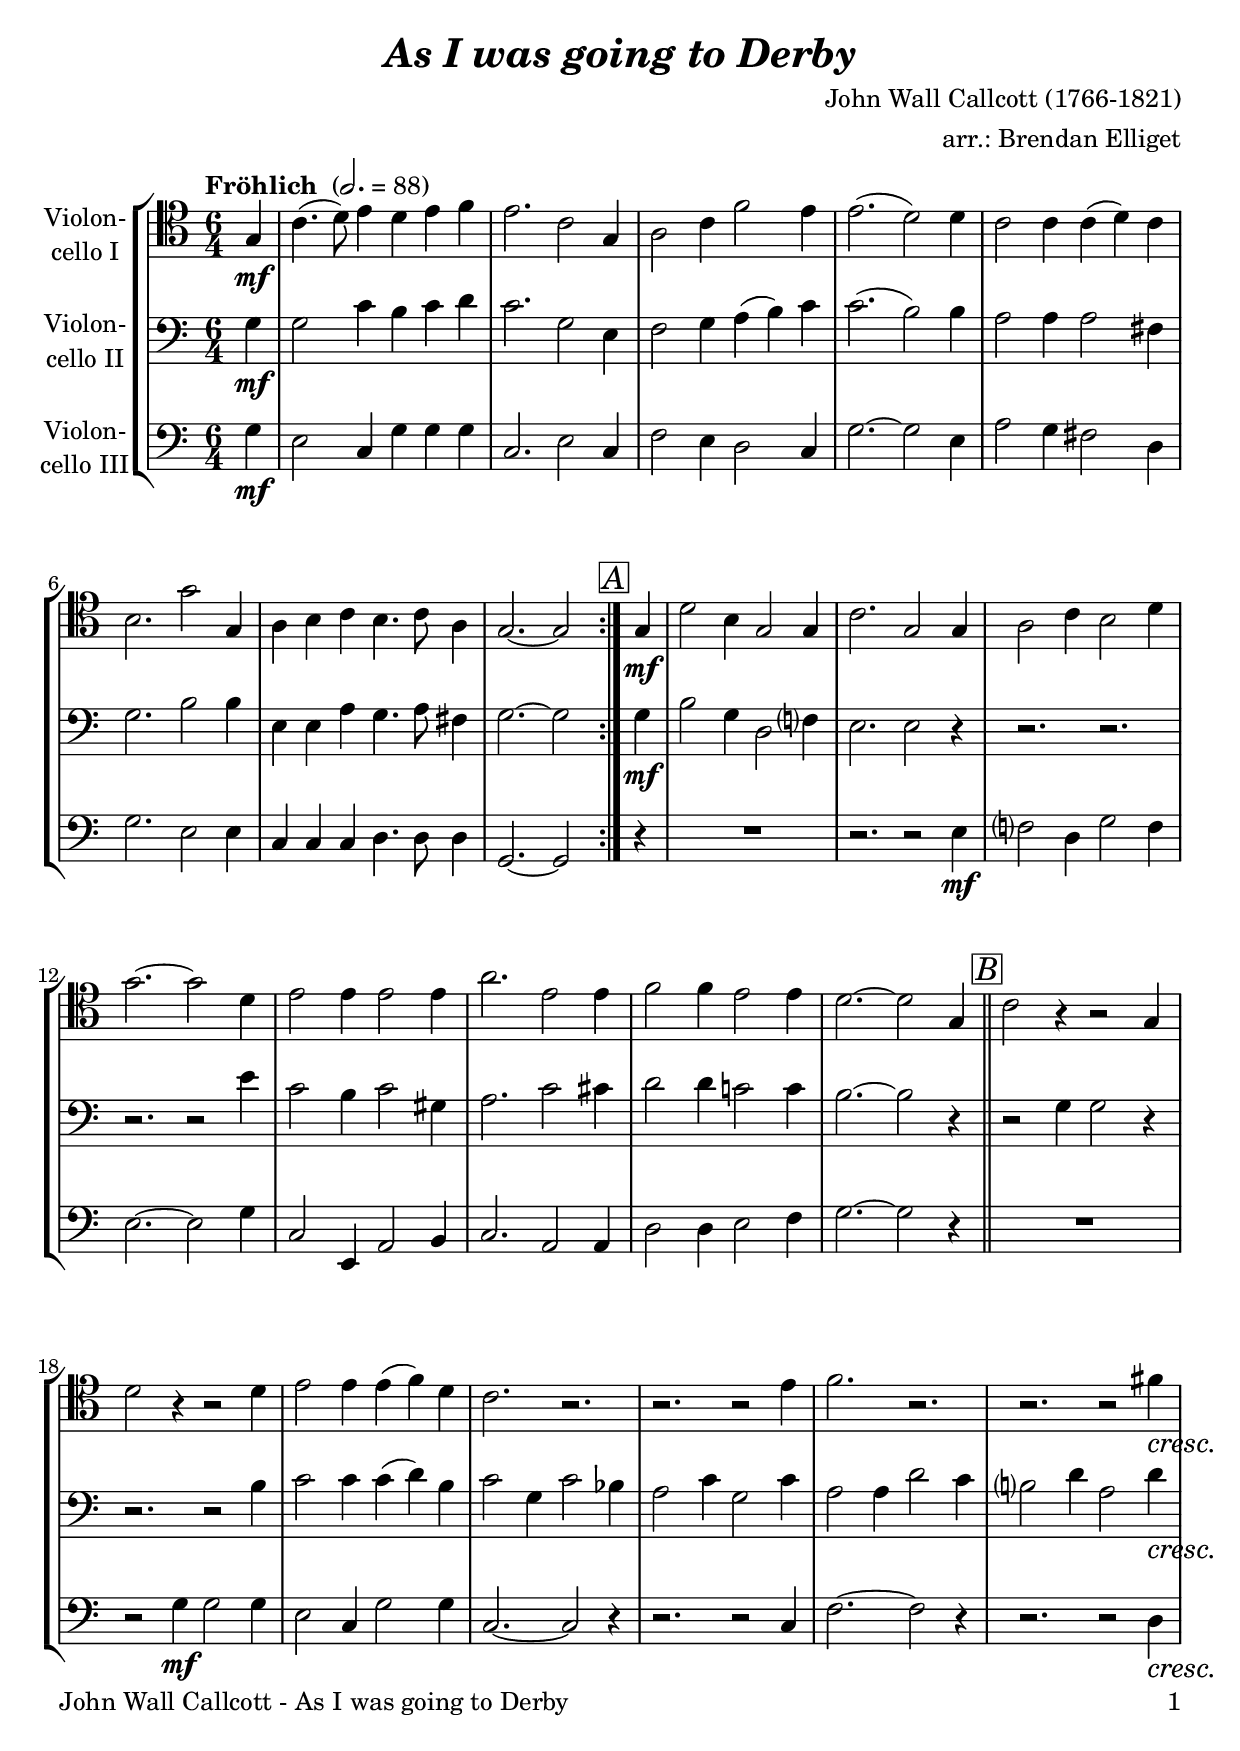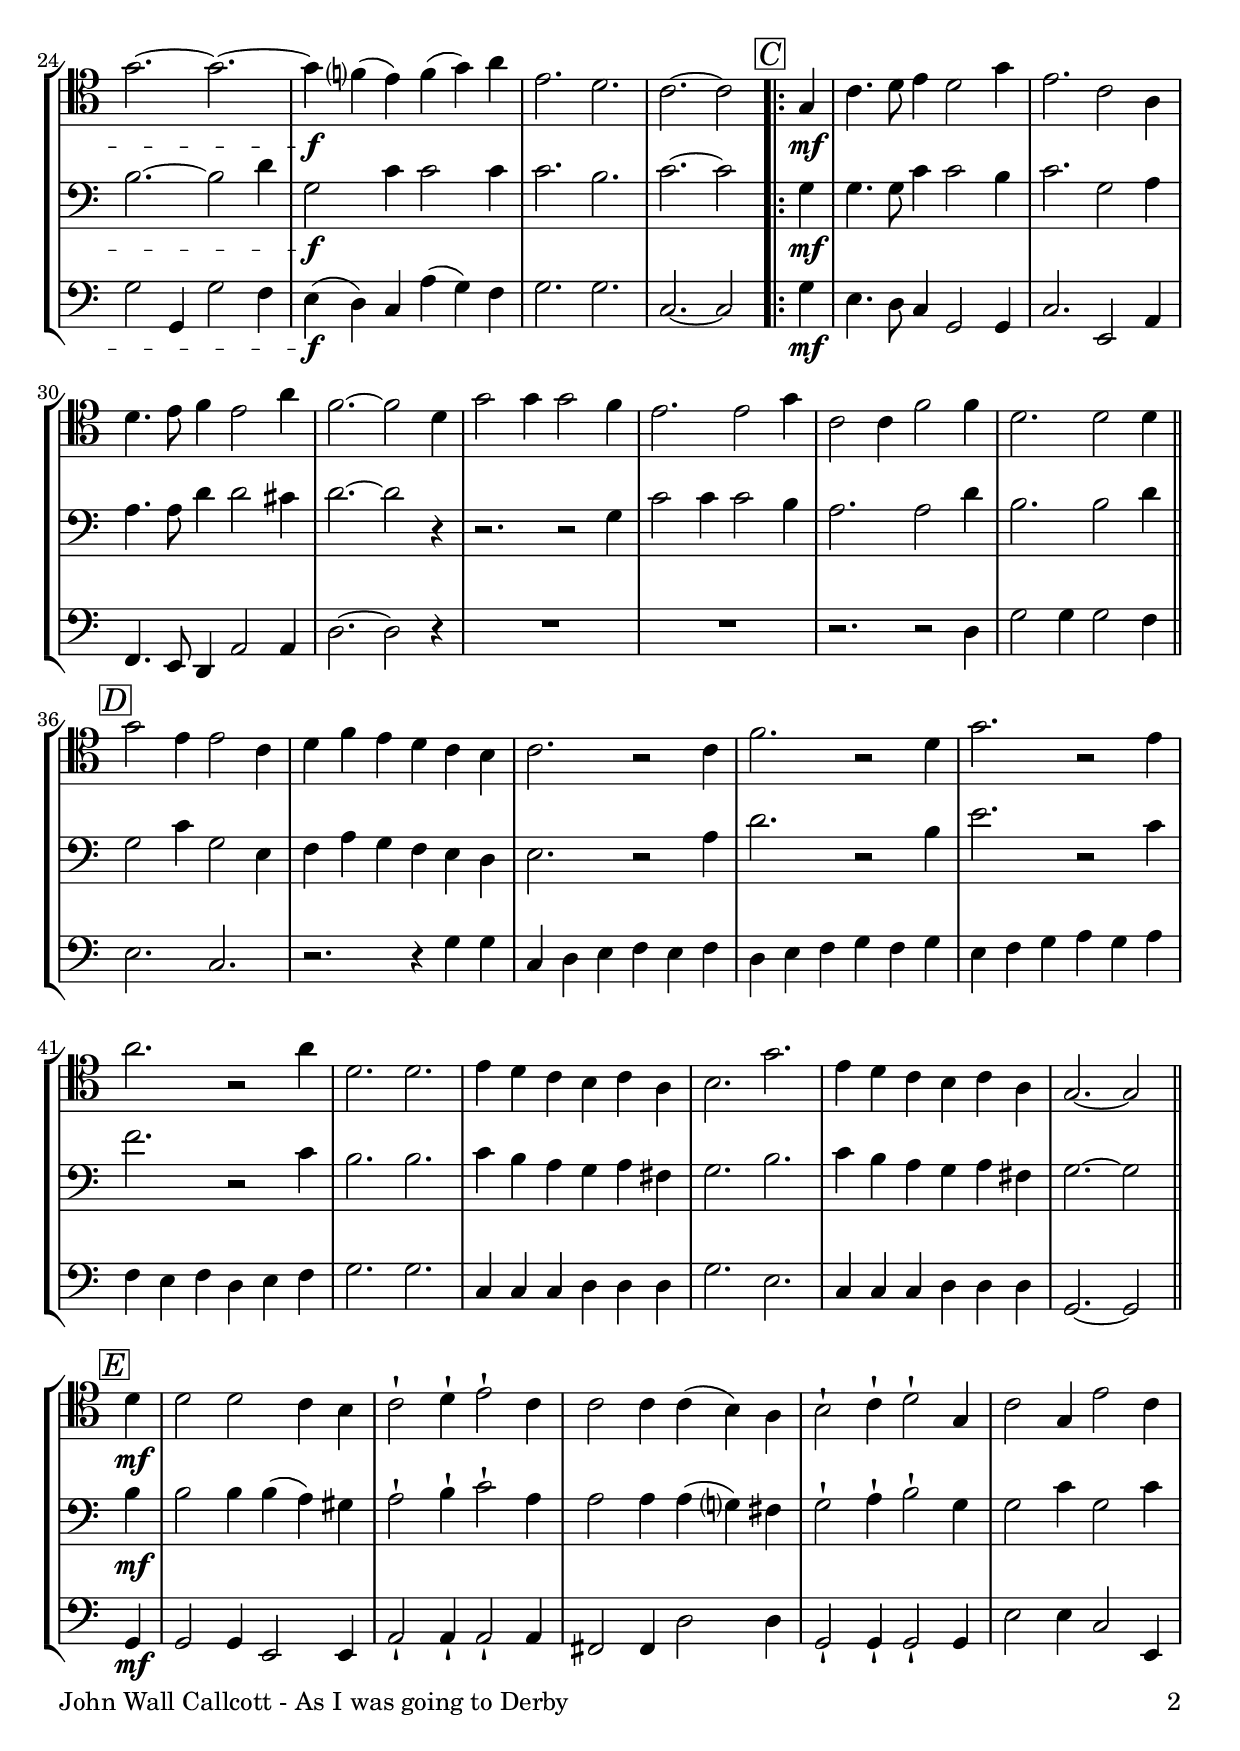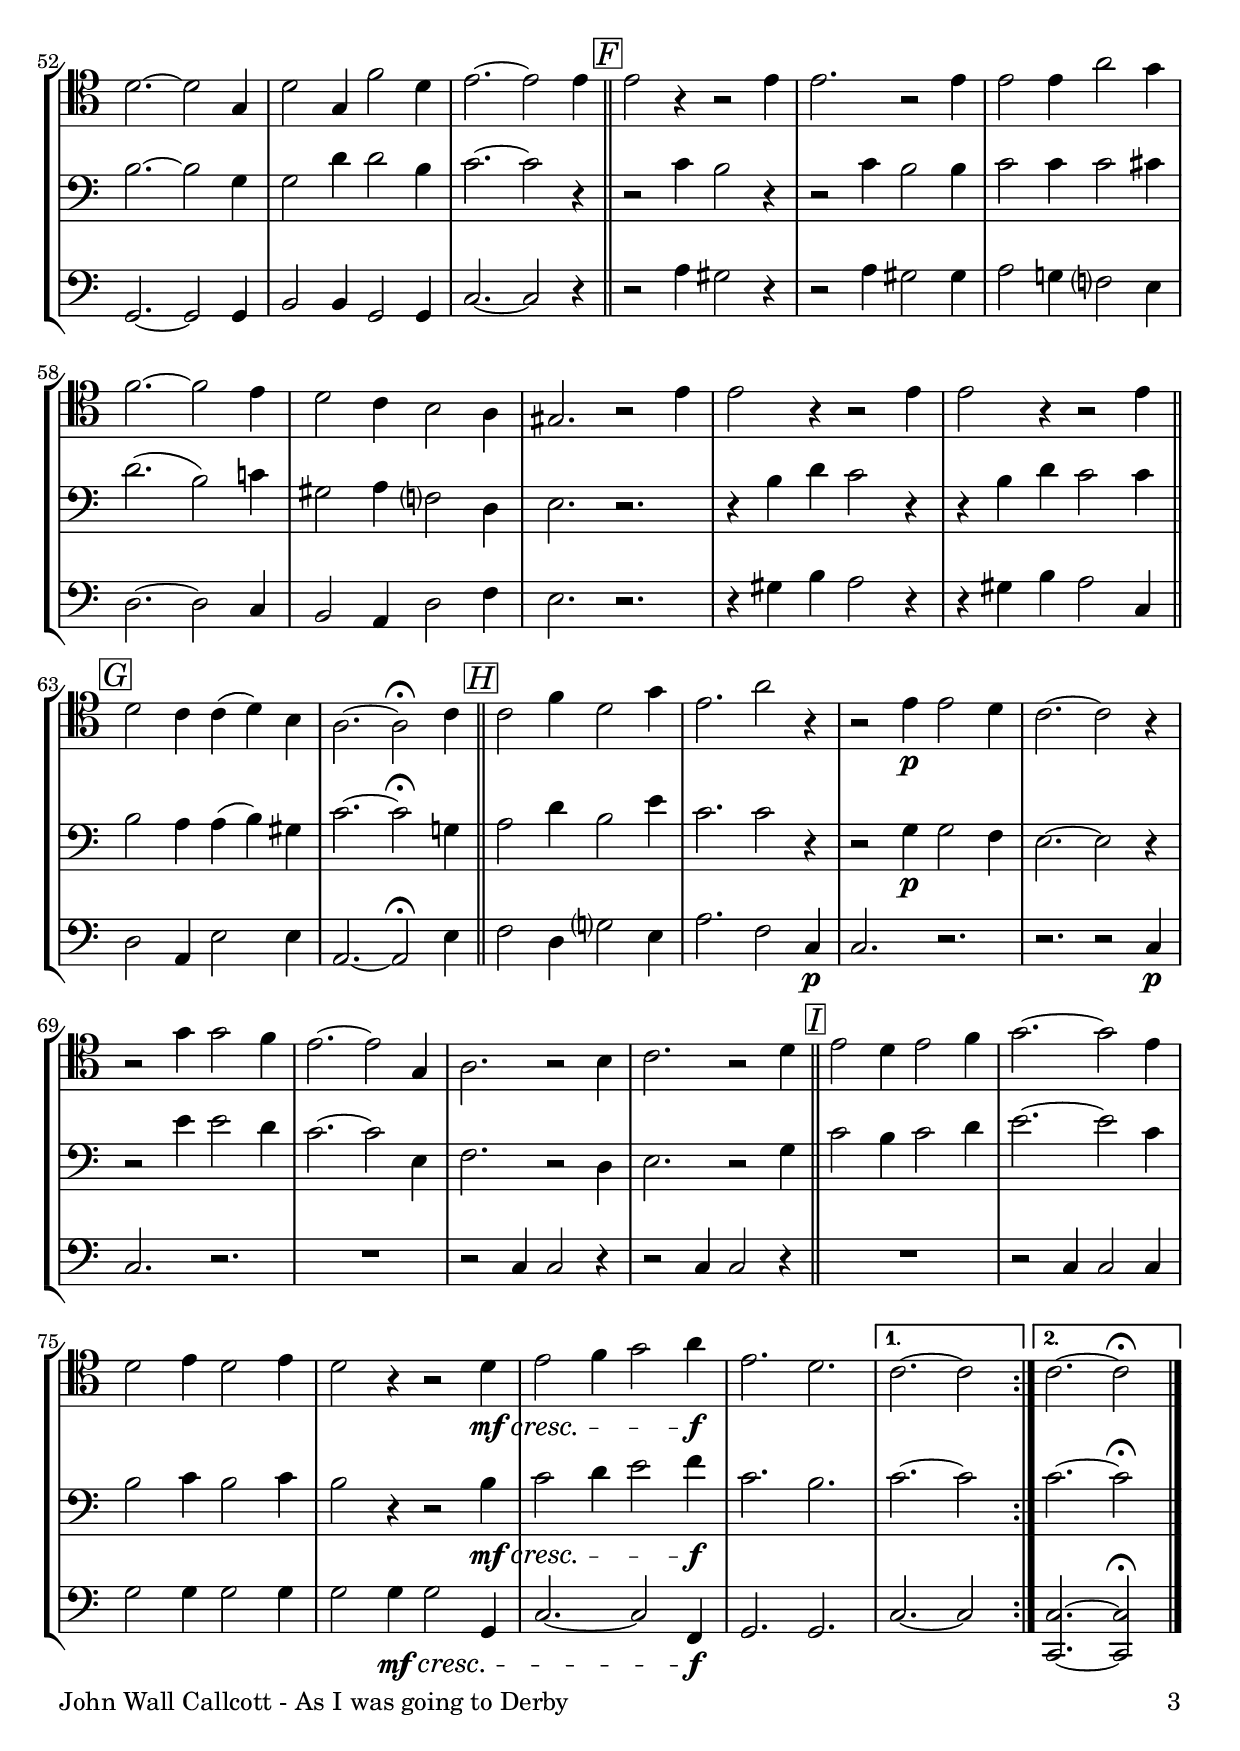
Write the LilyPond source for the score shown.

\version "2.18.2"
\include "deutsch.ly"

#(set-global-staff-size 22)

\header {
  title     = \markup \bold \italic "As I was going to Derby"
  composer  = "John Wall Callcott (1766-1821)"
  arranger  = "arr.: Brendan Elliget"
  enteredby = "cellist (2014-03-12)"
}

voiceconsts = {
 \key f \major
 \time 6/4
 \clef "bass"
 %\numericTimeSignature
 \tempo "Fröhlich " 2.=88
}

mivc = "cello"

boxa = \mark \markup \box \italic "A"
boxb = { \bar "||" \mark \markup \box \italic "B" }
boxc = \mark \markup \box \italic "C"
boxd = { \bar "||" \mark \markup \box \italic "D" }
boxe = { \bar "||" \mark \markup \box \italic "E" }
boxf = { \bar "||" \mark \markup \box \italic "F" }
boxg = { \bar "||" \mark \markup \box \italic "G" }
boxh = { \bar "||" \mark \markup \box \italic "H" }
boxi = { \bar "||" \mark \markup \box \italic "I" }

va = \relative c' {
  \voiceconsts
  \clef "tenor"
  
  \repeat volta 2 {
    \partial 4 c4\mf
    f4.( g8) a4 g a b
    a2. f2 c4
    d2 f4 b2 a4
    a2.( g2) g4

    f2 f4 f( g) f
    e2. c'2 c,4
    d e f e4. f8 d4
    c2.~ c2
  } \boxa
  c4\mf

  g'2 e4 c2 c4
  f2. c2 c4
  d2 f4 e2 g4
  c2.~ c2 g4

  a2 a4 a2 a4
  d2. a2 a4
  b2 b4 a2 a4
  g2.~ g2 c,4 \boxb

  f2 r4 r2 c4
  g'2 r4 r2 g4
  a2 a4 a( b) g
  f2. r
  r r2 a4

  b2. r
  r r2 h4\cresc
  c2.~ c~
  c4\f b?( a) b( c) d
  a2. g

  f~ f2
  \repeat volta 2 { \boxc
    c4\mf
    f4. g8 a4 g2 c4
    a2. f2 d4
    g4. a8 b4 a2 d4

    b2.~ b2 g4
    c2 c4 c2 b4
    a2. a2 c4
    f,2 f4 b2 b4
    g2. g2 g4 \boxd

    c2 a4 a2 f4
    g b a g f e
    f2. r2 f4
    b2. r2 g4
    c2. r2 a4

    d2. r2 d4
    g,2. g
    a4 g f e f d
    e2. c'
    a4 g f e f d

    c2.~ c2
  } \boxe

  \repeat volta 2 {
    g'4\mf
    g2 g f4 e
    f2-! g4-! a2-! f4
    f2 f4 f( e) d

    e2-! f4-! g2-! c,4
    f2 c4 a'2 f4
    g2.~ g2 c,4
    g'2 c,4 b'2 g4
    a2.~ a2 a4 \boxf

    a2 r4 r2 a4
    a2. r2 a4
    a2 a4 d2 c4
    b2.~ b2 a4

    g2 f4 e2 d4
    cis2. r2 a'4
    a2 r4 r2 a4
    a2 r4 r2 a4 \boxg

    g2 f4 f( g) e
    d2.~ d2\fermata f4 \boxh
    f2 b4 g2 c4
    a2. d2 r4
    r2 a4\p a2 g4

    f2.~ f2 r4
    r2 c'4 c2 b4
    a2.~ a2 c,4
    d2. r2 e4
    f2. r2 g4 \boxi

    a2 g4 a2 b4
    c2.~ c2 a4
    g2 a4 g2 a4
    g2 r4 r2 g4\mf\cresc

    a2 b4 c2 d4\f
    a2. g 
  }
  \alternative {
    { f2.~ f2 }
    { f2.~ f2\fermata }
  } \bar "|."
}

vb = \relative c' {
  \voiceconsts

  \repeat volta 2 {
    \partial 4 c4\mf
    c2 f4 e f g
    f2. c2 a4
    b2 c4 d( e) f
    f2.( e2) e4

    d2 d4 d2 h4
    c2. e2 e4
    a, a d c4. d8 h4
    c2.~ c2
  } \boxa
  c4\mf

  e2 c4 g2 b?4
  a2. a2 r4
  r2. r
  r r2 a'4

  f2 e4 f2 cis4
  d2. f2 fis4
  g2 g4 f!2 f4
  e2.~ e2 r4 \boxb

  r2 c4 c2 r4
  r2. r2 e4
  f2 f4 f( g) e
  f2 c4 f2 es4

  d2 f4 c2 f4
  d2 d4 g2 f4
  e?2 g4 d2 g4\cresc
  e2.~ e2 g4
  c,2\f f4 f2 f4

  f2. e
  f2.~ f2
  \repeat volta 2 { \boxc
    c4\mf
    c4. c8 f4 f2 e4
    f2. c2 d4
    d4. d8 g4 g2 fis4

    g2.~ g2 r4
    r2. r2 c,4
    f2 f4 f2 e4
    d2. d2 g4
    e2. e2 g4 \boxd

    c,2 f4 c2 a4
    b d c b a g
    a2. r2 d4
    g2. r2 e4

    a2. r2 f4
    b2. r2 f4
    e2. e
    f4 e d c d h

    c2. e
    f4 e d c d h
    c2.~ c2
  } \boxe

  \repeat volta 2 {
    e4\mf
    e2 e4 e( d) cis
    d2-! e4-! f2-! d4
    d2 d4 d( c?) h
    c2-! d4-! e2-! c4

    c2 f4 c2 f4
    e2.~ e2 c4
    c2 g'4 g2 e4
    f2.~ f2 r4 \boxf

    r2 f4 e2 r4
    r2 f4 e2 e4
    f2 f4 f2 fis4
    g2.( e2) f!4

    cis2 d4 b?2 g4
    a2. r
    r4 e' g f2 r4
    r e g f2 f4 \boxg

    e2 d4 d( e) cis
    f2.~ f2\fermata c!4 \boxh
    d2 g4 e2 a4
    f2. f2 r4
    r2 c4\p c2 b4

    a2.~ a2 r4
    r2 a'4 a2 g4
    f2.~ f2 a,4
    b2. r2 g4
    a2. r2 c4 \boxi

    f2 e4 f2 g4
    a2.~ a2 f4
    e2 f4 e2 f4
    e2 r4 r2 e4\mf\cresc

    f2 g4 a2 b4\f
    f2. e
  }
  \alternative {
    { f2.~ f2 }
    { f2.~ f2\fermata }
  } \bar "|."
}

vc = \relative c' {
  \voiceconsts

  \repeat volta 2 {
    \partial 4 c4\mf
    a2 f4 c' c c
    f,2. a2 f4
    b2 a4 g2 f4
    c'2.~ c2 a4

    d2 c4 h2 g4
    c2. a2 a4
    f f f g4. g8 g4
    c,2.~ c2
  } \boxa
  r4

  R1.
  r2. r2 a'4\mf
  b?2 g4
  c2 b4
  a2.~ a2 c4

  f,2 a,4 d2 e4
  f2. d2 d4
  g2 g4 a2 b4
  c2.~ c2 r4 \boxb

  R1.
  r2 c4\mf c2 c4
  a2 f4 c'2 c4
  f,2.~ f2 r4
  r2. r2 f4

  b2.~ b2 r4
  r2. r2 g4\cresc
  c2 c,4 c'2 b4
  a(\f g) f d'( c) b

  c2. c
  f,~ f2
  \repeat volta 2 { \boxc
    c'4\mf
    a4. g8 f4 c2 c4
    f2. a,2 d4

    b4. a8 g4 d'2 d4
    g2.~ g2 r4
    R1.*2

    r2. r2 g4
    c2 c4 c2 b4 \boxd
    a2. f
    r r4 c' c
    f, g a b a b

    g a b c b c
    a b c d c d
    b a b g a b
    c2. c

    f,4 f f g g g
    c2. a
    f4 f f g g g
    c,2.~ c2
  } \boxe

  \repeat volta 2 {
    c4\mf
    c2 c4 a2 a4
    d2-! d4-! d2-! d4
    h2 h4 g'2 g4
    c,2-! c4-! c2-! c4

    a'2 a4 f2 a,4
    c2.~ c2 c4
    e2 e4 c2 c4
    f2.~ f2 r4 \boxf

    r2 d'4 cis2 r4
    r2 d4 cis2 cis4
    d2 c!4 b?2 a4
    g2.~ g2 f4

    e2 d4 g2 b4
    a2. r
    r4 cis e d2 r4
    r cis e d2 f,4 \boxg

    g2 d4 a'2 a4
    d,2.~ d2\fermata a'4 \boxh
    b2 g4 c?2 a4
    d2. b2 f4\p
    f2. r

    r r2 f4\p
    f2. r
    R1.
    r2 f4 f2 r4
    r2 f4 f2 r4 \boxi

    R1.
    r2 f4 f2 f4
    c'2 c4 c2 c4
    c2 c4\mf\cresc c2 c,4

    f2.~ f2 b,4\f
    c2. c
  }
  \alternative {
    { f2.~ f2 }
    { <f, f'>2.~ <f f'>2\fermata }
  } \bar "|."
}


music = \new StaffGroup <<
      \new Staff {
	\set Staff.midiInstrument = \mivc
	\set Staff.instrumentName = \markup \center-column { "Violon-" "cello I" }
	\transpose f c { \va }
      }

      \new Staff {
	\set Staff.midiInstrument = \mivc
	\set Staff.instrumentName = \markup \center-column { "Violon-" "cello II" }
	\transpose f c { \vb }
      }

      \new Staff {
	\set Staff.midiInstrument = \mivc
	\set Staff.instrumentName = \markup \center-column { "Violon-" "cello III" }
	\transpose f c { \vc }
      }
>>

\book {
   \paper {
    print-page-number = ##t
    print-first-page-number = ##t
    ragged-last-bottom = ##f
    oddHeaderMarkup = \markup \null
    evenHeaderMarkup = \markup \null
    oddFooterMarkup = \markup {
      \fill-line {
        \on-the-fly #print-page-number-check-first
        "John Wall Callcott - As I was going to Derby" \fromproperty #'page:page-number-string
      }
    }
    evenFooterMarkup = \oddFooterMarkup
  } \score {
    \music
    \layout {}
  }

  \score {
    \unfoldRepeats \music

    \midi {
      \context {
        \Score
      }
    }
  }
}